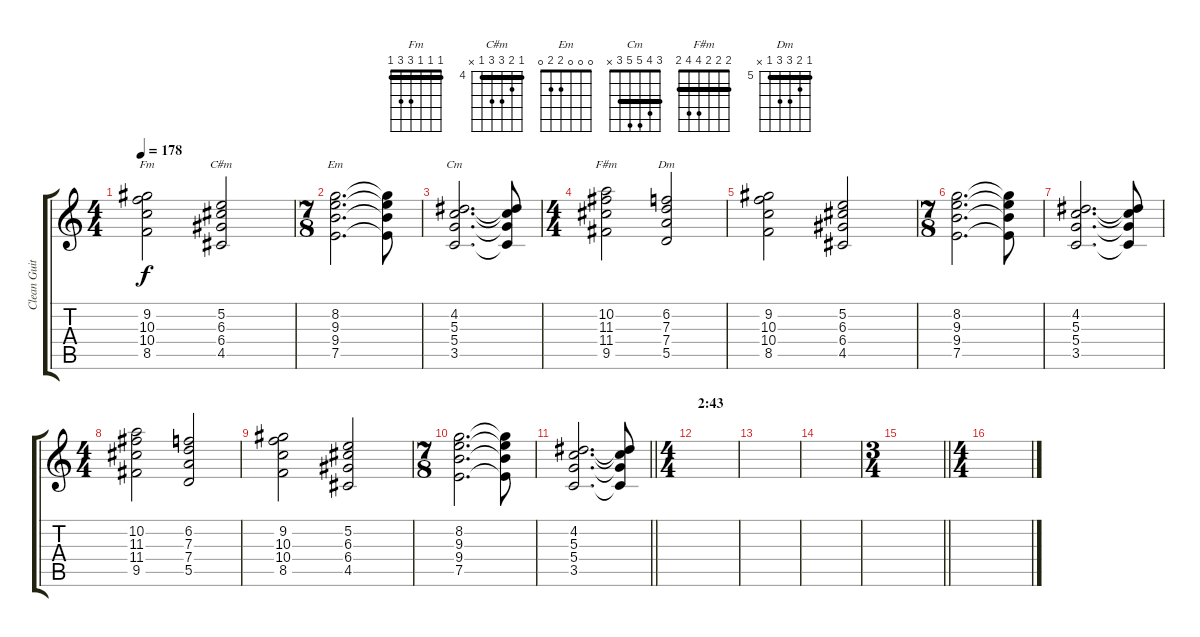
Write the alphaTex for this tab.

\track ("Clean Guitar" "Clean Guit") {instrument electricguitarjazz}
\staff {score tabs}
\tuning (E4 B3 G3 D3 A2 E2) {hide}
\chord ("Fm" 1 1 1 3 3 1) {barre 1}
\chord ("C#m" 4 5 6 6 4 x) {firstfret 4 barre 4}
\chord ("Em" 0 0 0 2 2 0)
\chord ("Cm" 3 4 5 5 3 x) {barre 3}
\chord ("F#m" 2 2 2 4 4 2) {barre 2}
\chord ("Dm" 5 6 7 7 5 x) {firstfret 5 barre 5}
\ts (4 4)
\tempo 178
\clef g2
\ks c
(9.2 10.3 10.4 8.5).2{ch "Fm" dy f} (5.2 6.3 6.4 4.5).2{ch "C#m"} |
\ts (7 8)
(8.2 9.3 9.4 7.5).2{d ch "Em"} (8.2{t} 9.3{t} 9.4{t} 7.5{t}).8 |
(4.2 5.3 5.4 3.5).2{d ch "Cm"} (4.2{t} 5.3{t} 5.4{t} 3.5{t}).8 |
\ts (4 4)
(10.2 11.3 11.4 9.5).2{ch "F#m" volume 11 instrument electricguitarjazz} (6.2 7.3 7.4 5.5).2{ch "Dm"} |
(9.2 10.3 10.4 8.5).2 (5.2 6.3 6.4 4.5).2 |
\ts (7 8)
(8.2 9.3 9.4 7.5).2{d} (8.2{t} 9.3{t} 9.4{t} 7.5{t}).8 |
(4.2 5.3 5.4 3.5).2{d} (4.2{t} 5.3{t} 5.4{t} 3.5{t}).8 |
\ts (4 4)
(10.2 11.3 11.4 9.5).2{volume 11 instrument electricguitarjazz} (6.2 7.3 7.4 5.5).2 |
(9.2 10.3 10.4 8.5).2 (5.2 6.3 6.4 4.5).2 |
\ts (7 8)
(8.2 9.3 9.4 7.5).2{d} (8.2{t} 9.3{t} 9.4{t} 7.5{t}).8 |
\barLineRight lightlight
(4.2 5.3 5.4 3.5).2{d} (4.2{t} 5.3{t} 5.4{t} 3.5{t}).8 |
\ts (4 4)
\section ("" "2:43")
|
|
|
\ts (3 4)
\barLineRight lightlight
|
\ts (4 4)
